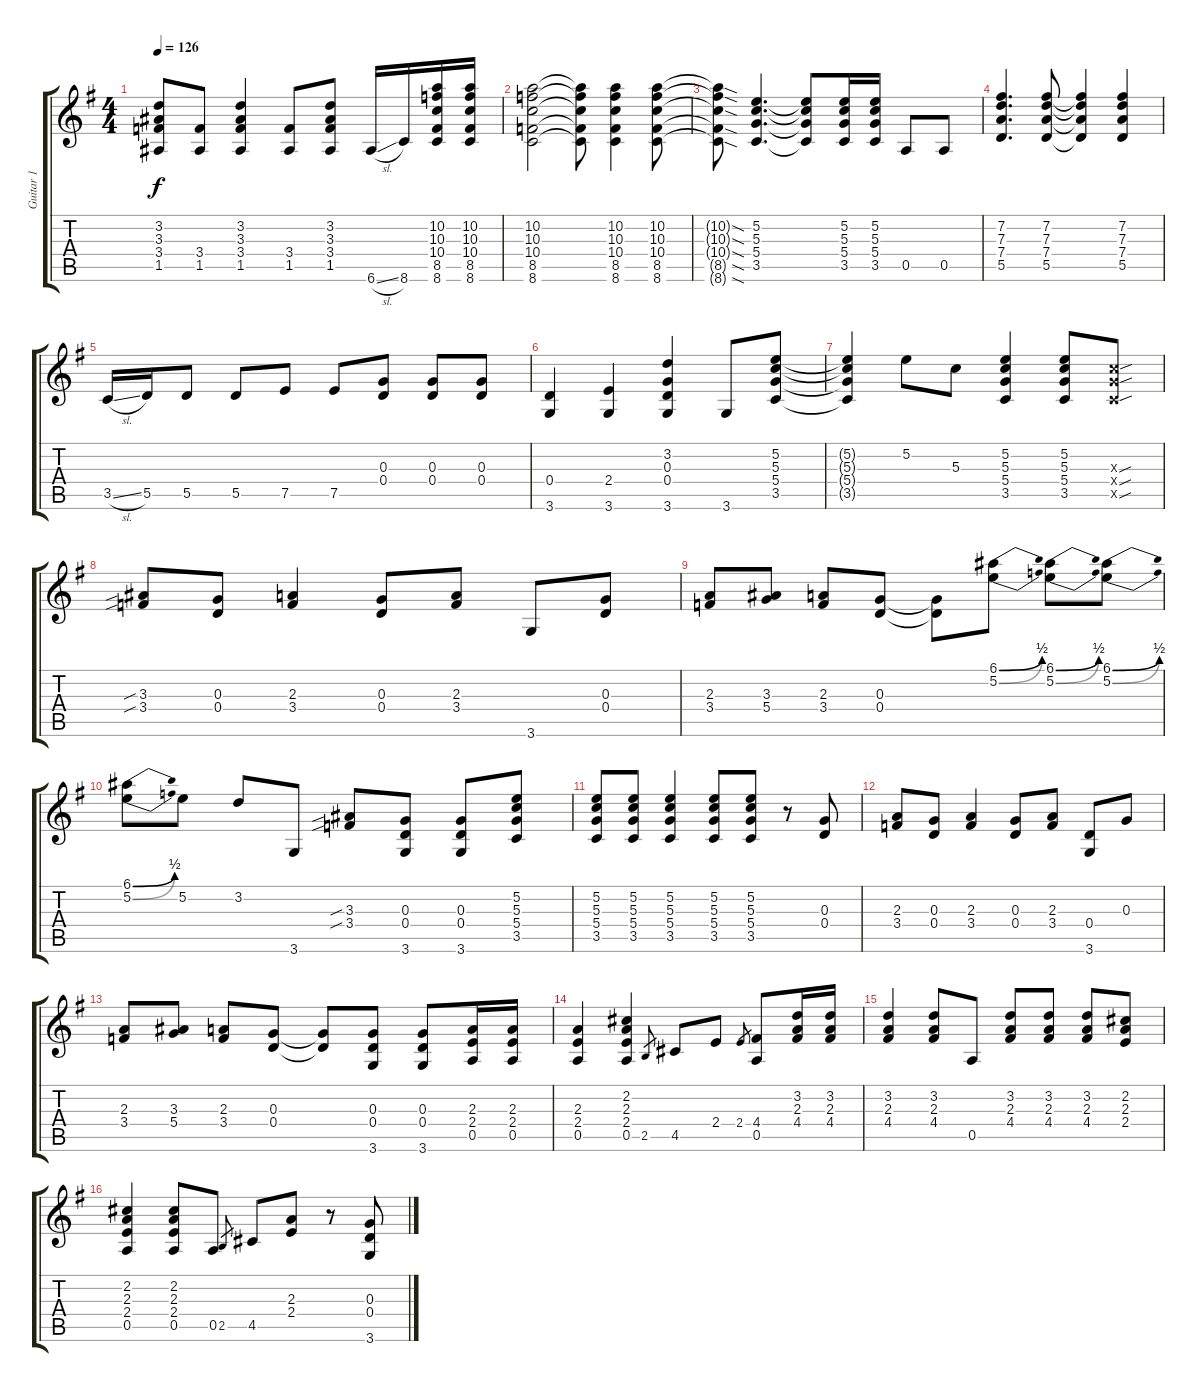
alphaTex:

\track ("Guitar 1" "Guitar 1") {instrument overdrivenguitar}
\staff {score tabs}
\tuning (E4 B3 G3 D3 A2 E2) {hide}
\ts (4 4)
\tempo 126
\clef g2
\ks g
(3.2{t} 3.3{t} 3.4{t} 1.5{t}).8{dy f} (3.4 1.5).8 (3.2 3.3 3.4 1.5).4 (3.4 1.5).8 (3.2 3.3 3.4 1.5).8 6.6{sl}.16 8.6.16 (10.2 10.3 10.4 8.5 8.6).16 (10.2 10.3 10.4 8.5 8.6).16 |
(10.2 10.3 10.4 8.5 8.6).2 (10.2{t} 10.3{t} 10.4{t} 8.5{t} 8.6{t}).8 (10.2 10.3 10.4 8.5 8.6).4 (10.2 10.3 10.4 8.5 8.6).8 |
(10.2{sod t} 10.3{sod t} 10.4{sod t} 8.5{sod t} 8.6{sod t}).8 (5.2 5.3 5.4 3.5).4{d} (5.2{t} 5.3{t} 5.4{t} 3.5{t}).8 (5.2 5.3 5.4 3.5).16 (5.2 5.3 5.4 3.5).16 0.5.8 0.5.8 |
(7.2 7.3 7.4 5.5).4{d} (7.2 7.3 7.4 5.5).8 (7.2{t} 7.3{t} 7.4{t} 5.5{t}).4 (7.2 7.3 7.4 5.5).4 |
3.5{sl}.16 5.5.16 5.5.8 5.5.8 7.5.8 7.5.8 (0.3 0.4).8 (0.3 0.4).8 (0.3 0.4).8 |
(0.4 3.6).4 (2.4 3.6).4 (3.2 0.3 0.4 3.6).4 3.6.8 (5.2 5.3 5.4 3.5).8 |
(5.2{t} 5.3{t} 5.4{t} 3.5{t}).4 5.2.8 5.3.8 (5.2 5.3 5.4 3.5).4 (5.2 5.3 5.4 3.5).8 (5.3{sou x} 5.4{sou x} 3.5{sou x}).8 |
(3.3{sib} 3.4{sib}).8 (0.3 0.4).8 (2.3 3.4).4 (0.3 0.4).8 (2.3 3.4).8 3.6.8 (0.3 0.4).8 |
(2.3 3.4).8 (3.3 5.4).8 (2.3 3.4).8 (0.3 0.4).8 (0.3{t} 0.4{t}).8 (6.1{be (bend 0 0 60 2)} 5.2{be (bend 0 0 60 2)}).8 (6.1{be (bend 0 0 60 2)} 5.2{be (bend 0 0 60 2)}).8 (6.1{be (bend 0 0 60 2)} 5.2{be (bend 0 0 60 2)}).8 |
(6.1{be (bend 0 0 60 2)} 5.2{be (bend 0 0 60 2)}).8 5.2.8 3.2.8 3.6.8 (3.3{sib} 3.4{sib}).8 (0.3 0.4 3.6).8 (0.3 0.4 3.6).8 (5.2 5.3 5.4 3.5).8 |
(5.2 5.3 5.4 3.5).8 (5.2 5.3 5.4 3.5).8 (5.2 5.3 5.4 3.5).4 (5.2 5.3 5.4 3.5).8 (5.2 5.3 5.4 3.5).8 r.8 (0.3 0.4).8 |
(2.3 3.4).8 (0.3 0.4).8 (2.3 3.4).4 (0.3 0.4).8 (2.3 3.4).8 (0.4 3.6).8 0.3.8 |
(2.3 3.4).8 (3.3 5.4).8 (2.3 3.4).8 (0.3 0.4).8 (0.3{t} 0.4{t}).8 (0.3 0.4 3.6).8 (0.3 0.4 3.6).8 (2.3 2.4 0.5).16 (2.3 2.4 0.5).16 |
(2.3 2.4 0.5).4 (2.2 2.3 2.4 0.5).4 2.5.8{gr} 4.5.8 2.4.8 2.4.8{gr} (4.4 0.5).8 (3.2 2.3 4.4).16 (3.2 2.3 4.4).16 |
(3.2 2.3 4.4).4 (3.2 2.3 4.4).8 0.5.8 (3.2 2.3 4.4).8 (3.2 2.3 4.4).8 (3.2 2.3 4.4).8 (2.2 2.3 2.4).8 |
(2.2 2.3 2.4 0.5).4 (2.2 2.3 2.4 0.5).8 0.5.8 2.5.8{gr} 4.5.8 (2.3 2.4).8 r.8 (0.3 0.4 3.6).8
